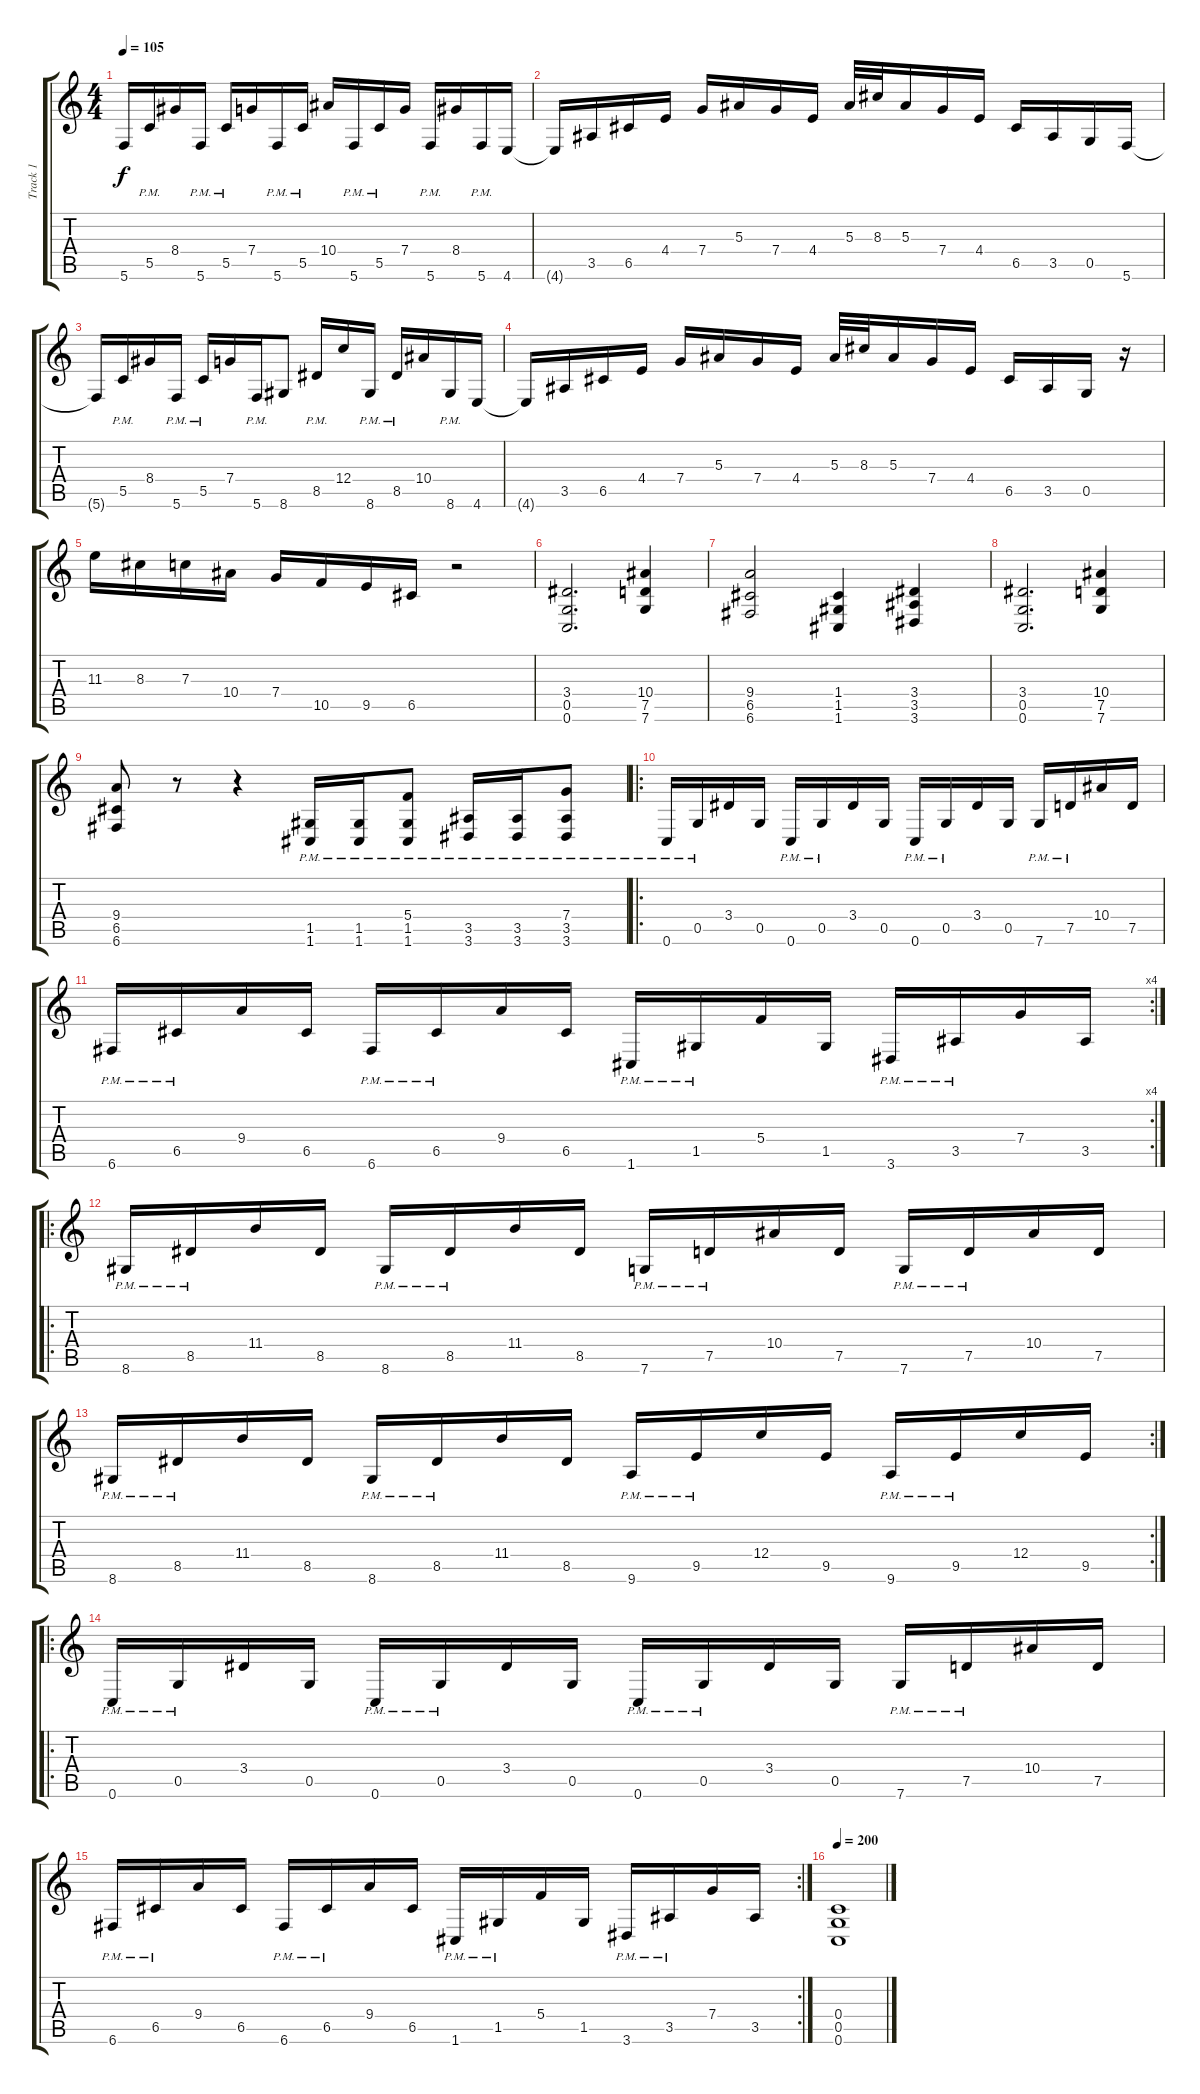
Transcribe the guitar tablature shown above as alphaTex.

\track ("Track 1" "Track 1") {instrument distortionguitar}
\staff {score tabs}
\tuning (D4 A3 F3 C3 G2 C2) {hide}
\ts (4 4)
\tempo 105
\clef g2
\ks c
5.6{t}.16{dy f} 5.5{pm}.16 8.4.16 5.6{pm}.16 5.5{pm}.16 7.4.16 5.6{pm}.16 5.5{pm}.16 10.4.16 5.6{pm}.16 5.5{pm}.16 7.4.16 5.6{pm}.16 8.4.16 5.6{pm}.16 4.6.16 |
4.6{t}.16 3.5.16 6.5.16 4.4.16 7.4.16 5.3.16 7.4.16 4.4.16 5.3.32 8.3.32 5.3.16 7.4.16 4.4.16 6.5.16 3.5.16 0.5.16 5.6.16 |
5.6{t}.16 5.5{pm}.16 8.4.16 5.6{pm}.16 5.5{pm}.16 7.4.16 5.6{pm}.16 8.6.8 8.5{pm}.16 12.4.16 8.6{pm}.16 8.5{pm}.16 10.4.16 8.6{pm}.16 4.6.16 |
4.6{t}.16 3.5.16 6.5.16 4.4.16 7.4.16 5.3.16 7.4.16 4.4.16 5.3.32 8.3.32 5.3.16 7.4.16 4.4.16 6.5.16 3.5.16 0.5.16 r.16 |
11.3.16 8.3.16 7.3.16 10.4.16 7.4.16 10.5.16 9.5.16 6.5.16 r.2 |
(3.4 0.5 0.6).2{d} (10.4 7.5 7.6).4 |
(9.4 6.5 6.6).2 (1.4 1.5 1.6).4 (3.4 3.5 3.6).4 |
(3.4 0.5 0.6).2{d} (10.4 7.5 7.6).4 |
(9.4 6.5 6.6).8 r.8 r.4 (1.5{pm} 1.6{pm}).16 (1.5{pm} 1.6{pm}).16 (5.4 1.5 1.6{pm}).8 (3.5{pm} 3.6{pm}).16 (3.5{pm} 3.6{pm}).16 (7.4 3.5 3.6{pm}).8 |
\ro
0.6{pm}.16 0.5{pm}.16 3.4.16 0.5.16 0.6{pm}.16 0.5{pm}.16 3.4.16 0.5.16 0.6{pm}.16 0.5{pm}.16 3.4.16 0.5.16 7.6{pm}.16 7.5{pm}.16 10.4.16 7.5.16 |
\rc 4
6.6{pm}.16 6.5{pm}.16 9.4.16 6.5.16 6.6{pm}.16 6.5{pm}.16 9.4.16 6.5.16 1.6{pm}.16 1.5{pm}.16 5.4.16 1.5.16 3.6{pm}.16 3.5{pm}.16 7.4.16 3.5.16 |
\ro
8.6{pm}.16 8.5{pm}.16 11.4.16 8.5.16 8.6{pm}.16 8.5{pm}.16 11.4.16 8.5.16 7.6{pm}.16 7.5{pm}.16 10.4.16 7.5.16 7.6{pm}.16 7.5{pm}.16 10.4.16 7.5.16 |
\rc 2
8.6{pm}.16 8.5{pm}.16 11.4.16 8.5.16 8.6{pm}.16 8.5{pm}.16 11.4.16 8.5.16 9.6{pm}.16 9.5{pm}.16 12.4.16 9.5.16 9.6{pm}.16 9.5{pm}.16 12.4.16 9.5.16 |
\ro
0.6{pm}.16 0.5{pm}.16 3.4.16 0.5.16 0.6{pm}.16 0.5{pm}.16 3.4.16 0.5.16 0.6{pm}.16 0.5{pm}.16 3.4.16 0.5.16 7.6{pm}.16 7.5{pm}.16 10.4.16 7.5.16 |
\rc 2
6.6{pm}.16 6.5{pm}.16 9.4.16 6.5.16 6.6{pm}.16 6.5{pm}.16 9.4.16 6.5.16 1.6{pm}.16 1.5{pm}.16 5.4.16 1.5.16 3.6{pm}.16 3.5{pm}.16 7.4.16 3.5.16 |
\tempo 200
(0.4 0.5 0.6).1
